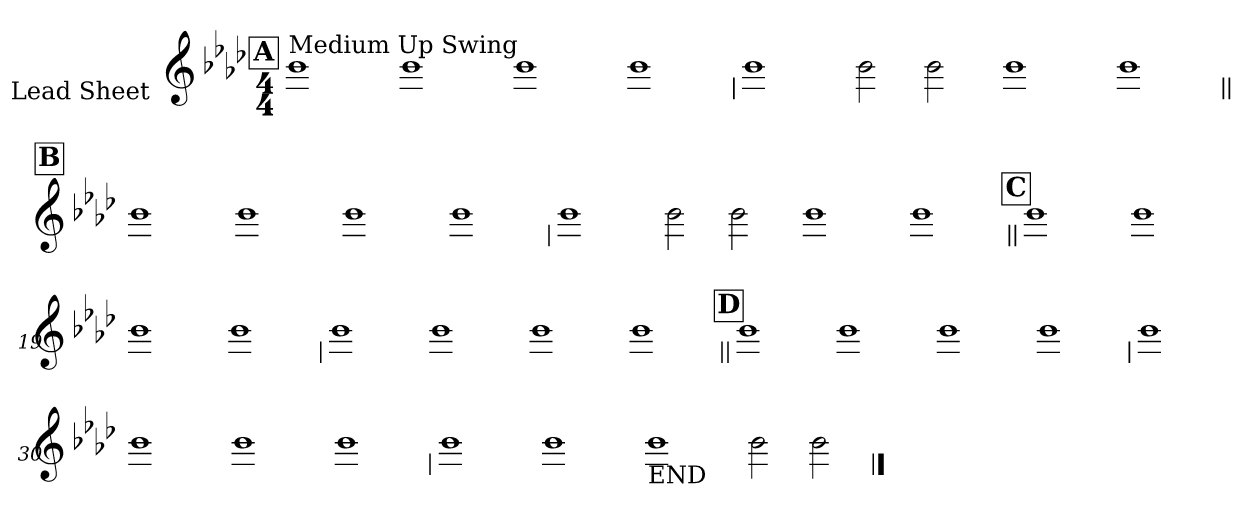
**kern
*part1
*staff1
*I"Lead Sheet
*stria0
*clefG2
*k[b-e-a-d-]
*A-:
*M4/4
!!LO:REH:place=s1:a:t=A
=1||
!LO:TX:a:t=Medium Up Swing
1b-
=2-
1b-
=3-
1b-
=4-
1b-
!!LO:LB:g=z
=5
1b-
=6-
2b-
2b-
=7-
1b-
=8-
1b-
!!LO:LB:g=z
!!LO:REH:place=s1:a:t=B
=9||
1b-
=10-
1b-
=11-
1b-
=12-
1b-
!!LO:LB:g=z
=13
1b-
=14-
2b-
2b-
=15-
1b-
=16-
1b-
!!LO:LB:g=z
!!LO:REH:place=s1:a:t=C
=17||
1b-
=18-
1b-
=19-
1b-
=20-
1b-
!!LO:LB:g=z
=21
1b-
=22-
1b-
=23-
1b-
=24-
1b-
!!LO:LB:g=z
!!LO:REH:place=s1:a:t=D
=25||
1b-
=26-
1b-
=27-
1b-
=28-
1b-
!!LO:LB:g=z
=29
1b-
=30-
1b-
=31-
1b-
=32-
1b-
!!LO:LB:g=z
=33
1b-
=34-
1b-
=35-
!LO:TX:b:t=END
1b-
=36-
2b-
2b-
==
*-
